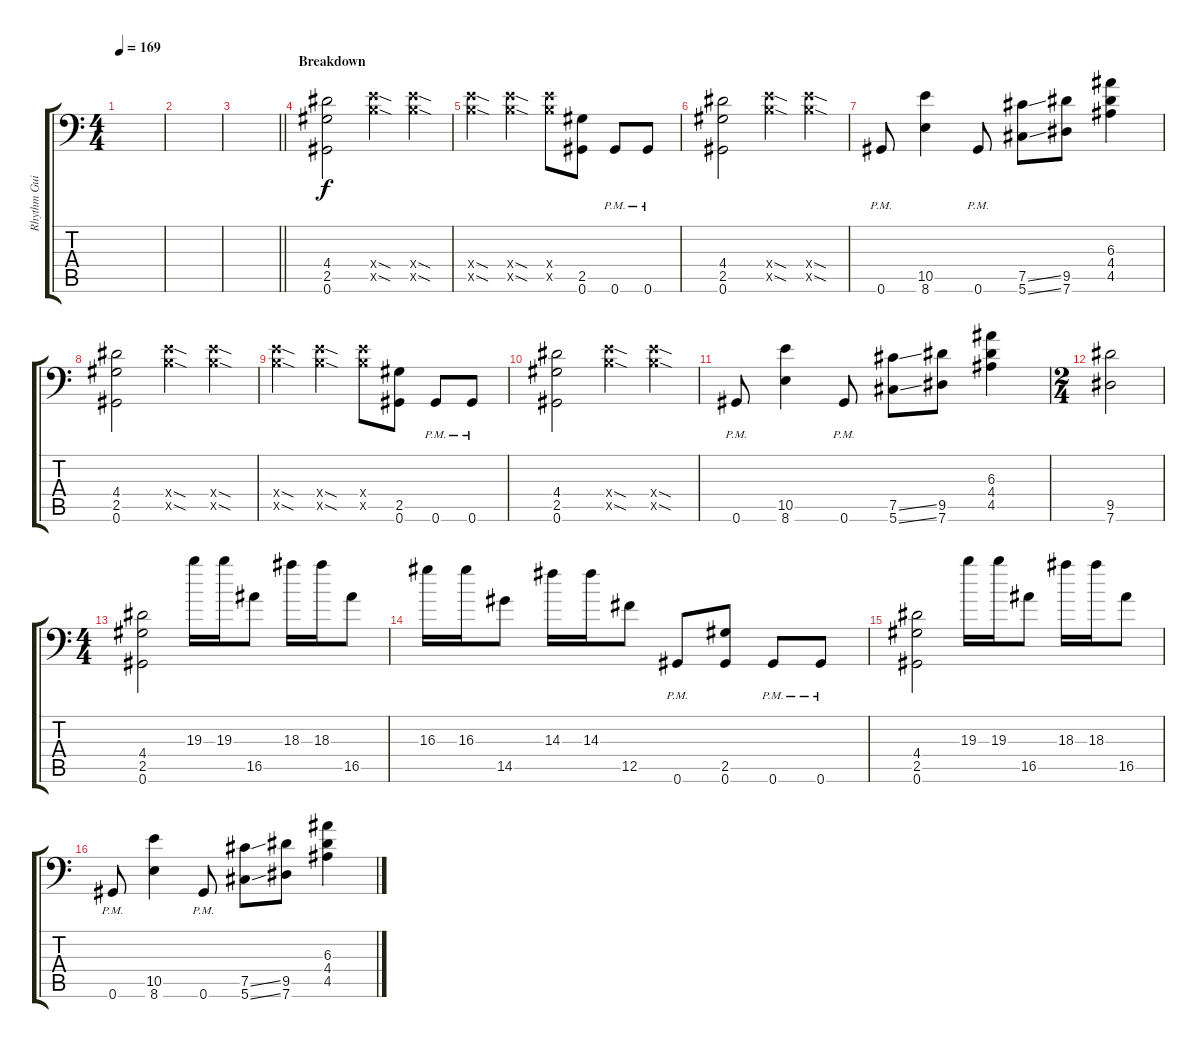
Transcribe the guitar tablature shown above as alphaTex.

\track ("Rhythm Guitar 1" "Rhythm Gui") {instrument distortionguitar}
\staff {score tabs}
\tuning (Db4 Ab3 E3 B2 Gb2 Ab1) {hide}
\ts (4 4)
\tempo 169
\clef f4
\ks c
|
|
\barLineRight lightlight
|
\section ("" "Breakdown")
(4.4 2.5 0.6).2 (5.4{sod x} 5.5{sod x}).4 (5.4{sod x} 5.5{sod x}).4 |
(5.4{sod x} 5.5{sod x}).4 (5.4{sod x} 5.5{sod x}).4 (5.4{x} 5.5{x}).8 (2.5 0.6).8 0.6{pm}.8 0.6{pm}.8 |
(4.4 2.5 0.6).2 (5.4{sod x} 5.5{sod x}).4 (5.4{sod x} 5.5{sod x}).4 |
0.6{pm}.8 (10.5 8.6).4 0.6{pm}.8 (7.5{ss} 5.6{ss}).8 (9.5 7.6).8 (6.3 4.4 4.5).4 |
(4.4 2.5 0.6).2 (5.4{sod x} 5.5{sod x}).4 (5.4{sod x} 5.5{sod x}).4 |
(5.4{sod x} 5.5{sod x}).4 (5.4{sod x} 5.5{sod x}).4 (5.4{x} 5.5{x}).8 (2.5 0.6).8 0.6{pm}.8 0.6{pm}.8 |
(4.4 2.5 0.6).2 (5.4{sod x} 5.5{sod x}).4 (5.4{sod x} 5.5{sod x}).4 |
0.6{pm}.8 (10.5 8.6).4 0.6{pm}.8 (7.5{ss} 5.6{ss}).8 (9.5 7.6).8 (6.3 4.4 4.5).4 |
\ts (2 4)
(9.5 7.6).2 |
\ts (4 4)
(4.4 2.5 0.6).2 19.3.16 19.3.16 16.5.8 18.3.16 18.3.16 16.5.8 |
16.3.16 16.3.16 14.5.8 14.3.16 14.3.16 12.5.8 0.6{pm}.8 (2.5 0.6).8 0.6{pm}.8 0.6{pm}.8 |
(4.4 2.5 0.6).2 19.3.16 19.3.16 16.5.8 18.3.16 18.3.16 16.5.8 |
0.6{pm}.8 (10.5 8.6).4 0.6{pm}.8 (7.5{ss} 5.6{ss}).8 (9.5 7.6).8 (6.3 4.4 4.5).4
